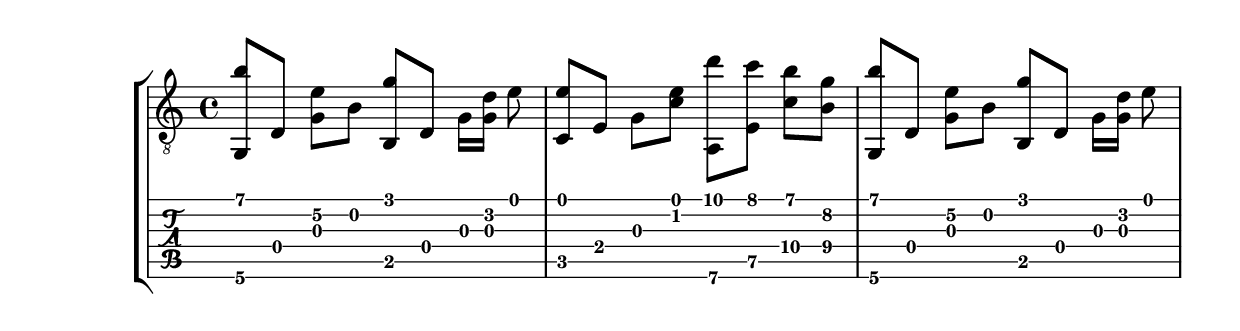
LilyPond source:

\version "2.18.0"

gtr = \relative c' {
	% Settings
	\set TabStaff.restrainOpenStrings = ##t
	\override StringNumber #'transparent = ##t
	
	% Notes

	<g, b''>8 [ d'] <g e'\2> [ b] <g' b,,> [ d,] g16 [ <g d'>] e'8 |

	<c, e'>8 [ e] g [ <c e>] <a,\6 d''> [ <e' c''>] <c'\4 b'> [ <b\4 g'>] |

	<g, b''>8 [ d'] <g e'\2> [ b] <g' b,,> [ d,] g16 [ <g d'>] e'8 |
	
}

\score { \new StaffGroup  <<
  \new Staff  { \clef "treble_8" << \gtr >> }
  \new TabStaff \with { stringTunings = #guitar-drop-d-tuning } \gtr
>> }
